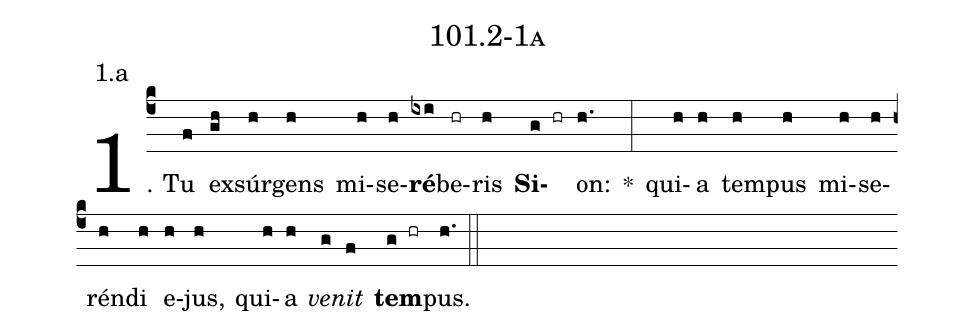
name: 101.2-1a;
annotation: 1.a;
%%
(c4)1. Tu(f) ex(gh)súr(h)gens(h) mi(h)se(h)<b>ré</b>(ixi)be(hr)ris(h) <b>Si</b>(g hr)on:(h.) *(:) qui(h)a(h) tem(h)pus(h) mi(h)se(h)rén(h)di(h) e(h)jus,(h) qui(h)a(h) <i>ve</i>(g)<i>nit</i>(f) <b>tem</b>(g hr)pus.(h.) (::)


%E(h) u(h) o(g) u(f) a(g) e.(h.) (::)
